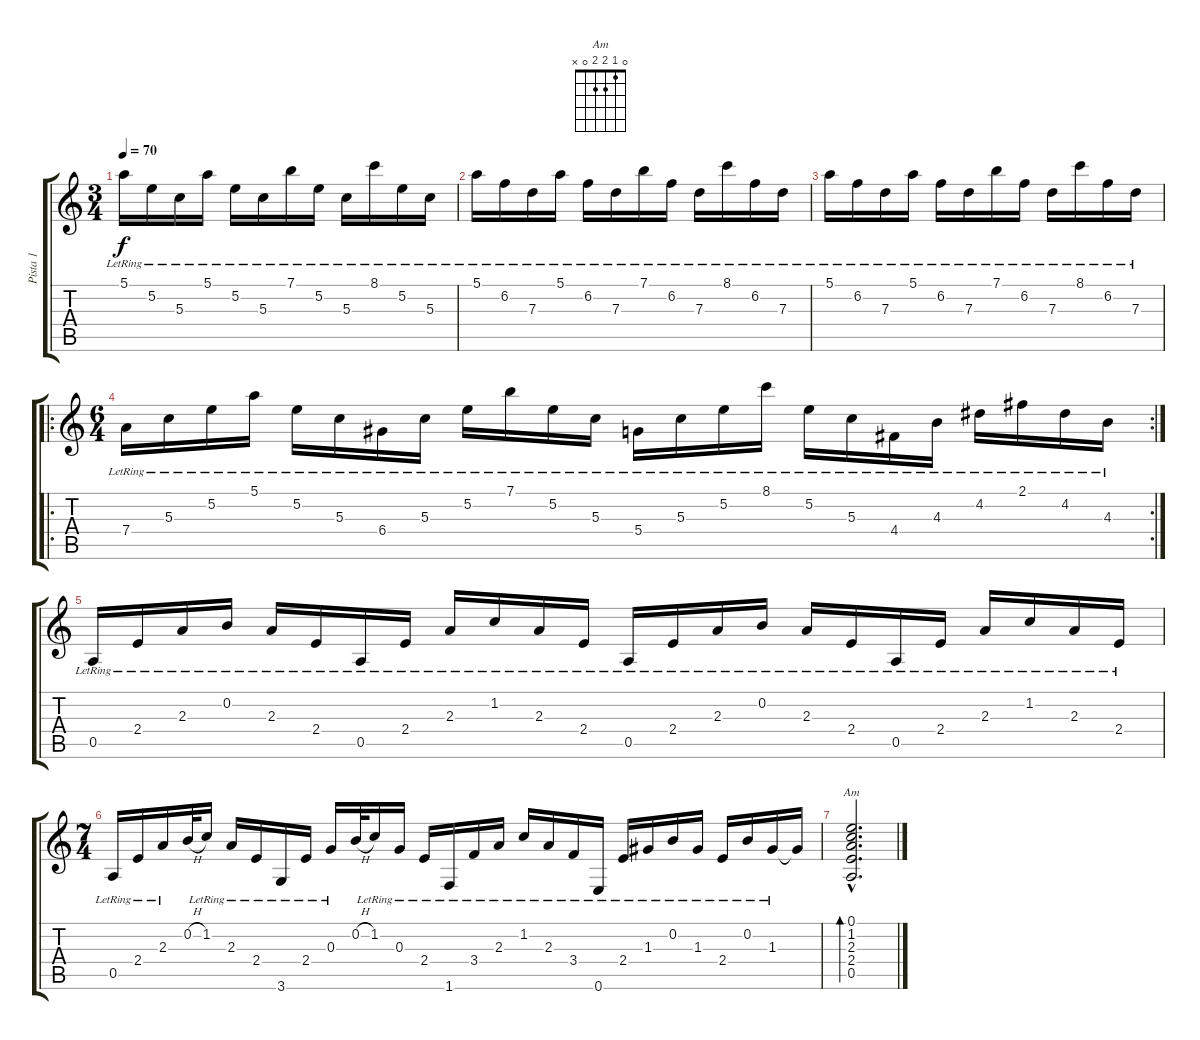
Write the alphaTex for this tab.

\track ("Pista 1" "Pista 1") {instrument acousticguitarnylon}
\staff {score tabs}
\tuning (E4 B3 G3 D3 A2 E2) {hide}
\chord ("Am" 0 1 2 2 0 x)
\ts (3 4)
\tempo 70
\clef g2
\ks c
5.1{lr}.16{dy f} 5.2{lr}.16 5.3{lr}.16 5.1{lr}.16 5.2{lr}.16 5.3{lr}.16 7.1{lr}.16 5.2{lr}.16 5.3{lr}.16 8.1{lr}.16 5.2{lr}.16 5.3{lr}.16 |
5.1{lr}.16 6.2{lr}.16 7.3{lr}.16 5.1{lr}.16 6.2{lr}.16 7.3{lr}.16 7.1{lr}.16 6.2{lr}.16 7.3{lr}.16 8.1{lr}.16 6.2{lr}.16 7.3{lr}.16 |
5.1{lr}.16 6.2{lr}.16 7.3{lr}.16 5.1{lr}.16 6.2{lr}.16 7.3{lr}.16 7.1{lr}.16 6.2{lr}.16 7.3{lr}.16 8.1{lr}.16 6.2{lr}.16 7.3{lr}.16 |
\ro
\rc 2
\ts (6 4)
7.4{lr}.16 5.3{lr}.16 5.2{lr}.16 5.1{lr}.16 5.2{lr}.16 5.3{lr}.16 6.4{lr}.16 5.3{lr}.16 5.2{lr}.16 7.1{lr}.16 5.2{lr}.16 5.3{lr}.16 5.4{lr}.16 5.3{lr}.16 5.2{lr}.16 8.1{lr}.16 5.2{lr}.16 5.3{lr}.16 4.4{lr}.16 4.3{lr}.16 4.2{lr}.16 2.1{lr}.16 4.2{lr}.16 4.3{lr}.16 |
0.5{lr}.16 2.4{lr}.16 2.3{lr}.16 0.2{lr}.16 2.3{lr}.16 2.4{lr}.16 0.5{lr}.16 2.4{lr}.16 2.3{lr}.16 1.2{lr}.16 2.3{lr}.16 2.4{lr}.16 0.5{lr}.16 2.4{lr}.16 2.3{lr}.16 0.2{lr}.16 2.3{lr}.16 2.4{lr}.16 0.5{lr}.16 2.4{lr}.16 2.3{lr}.16 1.2{lr}.16 2.3{lr}.16 2.4{lr}.16 |
\ts (7 4)
0.5{lr}.16 2.4{lr}.16 2.3{lr}.16 0.2{h}.32 1.2{lr}.16 2.3{lr}.16 2.4{lr}.16 3.6{lr}.16 2.4{lr}.16 0.3{lr}.16 0.2{h}.32 1.2{lr}.16 0.3{lr}.16 2.4{lr}.16 1.6{lr}.16 3.4{lr}.16 2.3{lr}.16 1.2{lr}.16 2.3{lr}.16 3.4{lr}.16 0.6{lr}.16 2.4{lr}.16 1.3{lr}.16 0.2{lr}.16 1.3{lr}.16 2.4{lr}.16 0.2{lr}.16 1.3{lr}.16 1.3{t}.16 |
(0.1{hac} 1.2{hac} 2.3{hac} 2.4{hac} 0.5{hac}).2{d bd 240 ch "Am"}
